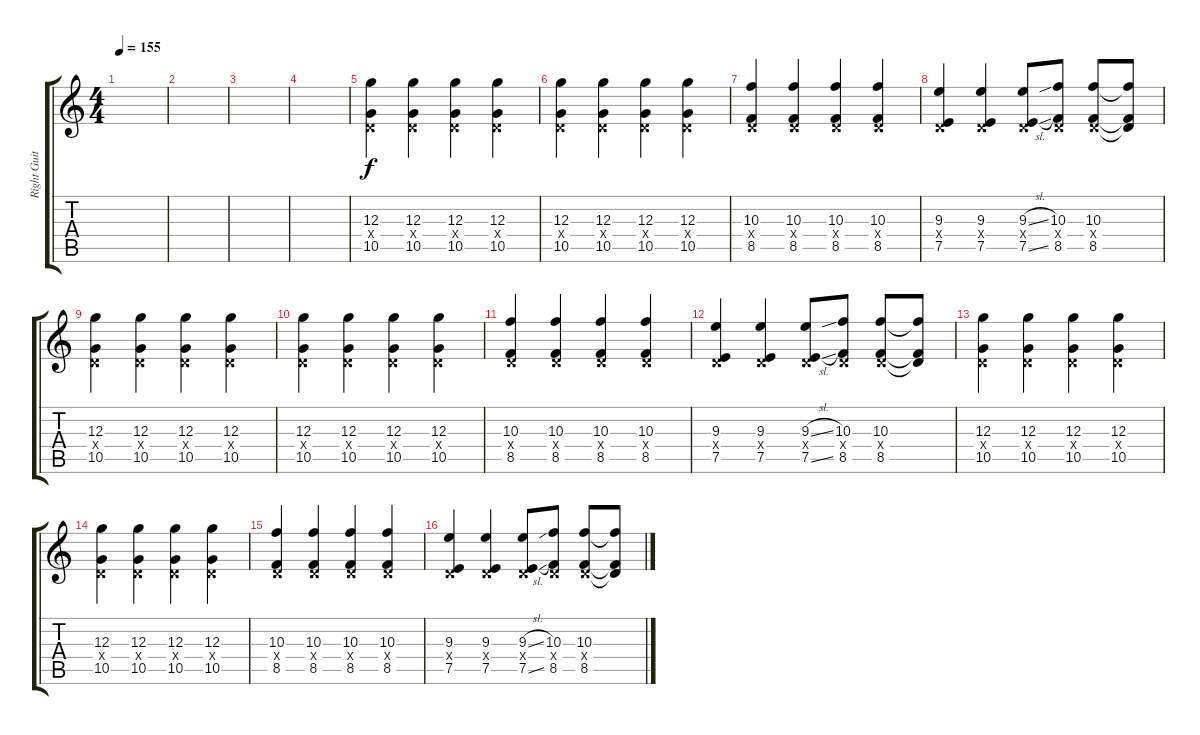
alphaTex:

\track ("Right Guitar" "Right Guit") {instrument distortionguitar}
\staff {score tabs}
\tuning (E4 B3 G3 D3 A2 D2) {hide}
\ts (4 4)
\tempo 155
\clef g2
\ks c
|
|
|
|
(12.3 0.4{x} 10.5).4{volume 11} (12.3 0.4{x} 10.5).4 (12.3 0.4{x} 10.5).4 (12.3 0.4{x} 10.5).4 |
(12.3 0.4{x} 10.5).4 (12.3 0.4{x} 10.5).4 (12.3 0.4{x} 10.5).4 (12.3 0.4{x} 10.5).4 |
(10.3 0.4{x} 8.5).4 (10.3 0.4{x} 8.5).4 (10.3 0.4{x} 8.5).4 (10.3 0.4{x} 8.5).4 |
(9.3 0.4{x} 7.5).4 (9.3 0.4{x} 7.5).4 (9.3{sl} 0.4{x} 7.5{sl}).8 (10.3 0.4{x} 8.5).8 (10.3 0.4{x} 8.5).8 (10.3{t} 0.4{t} 8.5{t}).8 |
(12.3 0.4{x} 10.5).4 (12.3 0.4{x} 10.5).4 (12.3 0.4{x} 10.5).4 (12.3 0.4{x} 10.5).4 |
(12.3 0.4{x} 10.5).4 (12.3 0.4{x} 10.5).4 (12.3 0.4{x} 10.5).4 (12.3 0.4{x} 10.5).4 |
(10.3 0.4{x} 8.5).4 (10.3 0.4{x} 8.5).4 (10.3 0.4{x} 8.5).4 (10.3 0.4{x} 8.5).4 |
(9.3 0.4{x} 7.5).4 (9.3 0.4{x} 7.5).4 (9.3{sl} 0.4{x} 7.5{sl}).8 (10.3 0.4{x} 8.5).8 (10.3 0.4{x} 8.5).8 (10.3{t} 0.4{t} 8.5{t}).8 |
(12.3 0.4{x} 10.5).4 (12.3 0.4{x} 10.5).4 (12.3 0.4{x} 10.5).4 (12.3 0.4{x} 10.5).4 |
(12.3 0.4{x} 10.5).4 (12.3 0.4{x} 10.5).4 (12.3 0.4{x} 10.5).4 (12.3 0.4{x} 10.5).4 |
(10.3 0.4{x} 8.5).4 (10.3 0.4{x} 8.5).4 (10.3 0.4{x} 8.5).4 (10.3 0.4{x} 8.5).4 |
(9.3 0.4{x} 7.5).4 (9.3 0.4{x} 7.5).4 (9.3{sl} 0.4{x} 7.5{sl}).8 (10.3 0.4{x} 8.5).8 (10.3 0.4{x} 8.5).8 (10.3{t} 0.4{t} 8.5{t}).8
